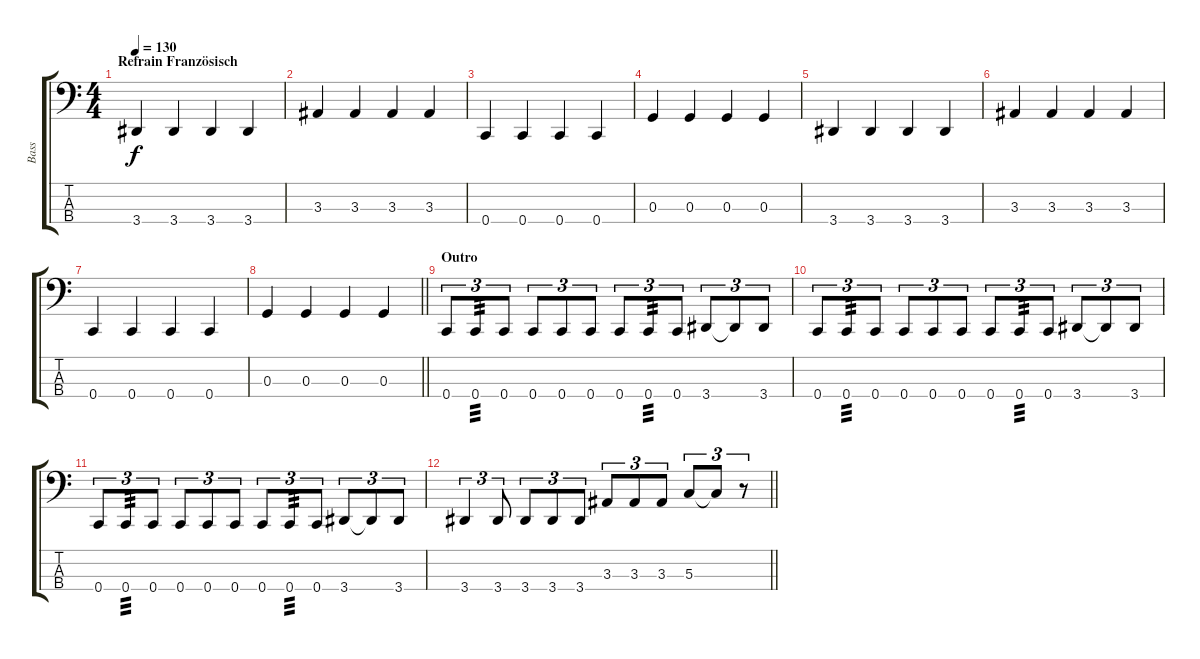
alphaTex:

\track ("Bass" "Bass") {instrument electricbassfinger}
\staff {score tabs}
\tuning (F2 C2 G1 C1) {hide}
\ts (4 4)
\section ("" "Refrain Französisch")
\tempo 130
\clef f4
\ks c
3.4.4{dy f} 3.4.4 3.4.4 3.4.4 |
3.3.4 3.3.4 3.3.4 3.3.4 |
0.4.4 0.4.4 0.4.4 0.4.4 |
0.3.4 0.3.4 0.3.4 0.3.4 |
3.4.4 3.4.4 3.4.4 3.4.4 |
3.3.4 3.3.4 3.3.4 3.3.4 |
0.4.4 0.4.4 0.4.4 0.4.4 |
\barLineRight lightlight
0.3.4 0.3.4 0.3.4 0.3.4 |
\section ("" "Outro")
0.4.8{tu (3 2)} 0.4.8{tu (3 2) tp 3} 0.4.8{tu (3 2)} 0.4.8{tu (3 2)} 0.4.8{tu (3 2)} 0.4.8{tu (3 2)} 0.4.8{tu (3 2)} 0.4.8{tu (3 2) tp 3} 0.4.8{tu (3 2)} 3.4.8{tu (3 2)} 3.4{t}.8{tu (3 2)} 3.4.8{tu (3 2)} |
0.4.8{tu (3 2)} 0.4.8{tu (3 2) tp 3} 0.4.8{tu (3 2)} 0.4.8{tu (3 2)} 0.4.8{tu (3 2)} 0.4.8{tu (3 2)} 0.4.8{tu (3 2)} 0.4.8{tu (3 2) tp 3} 0.4.8{tu (3 2)} 3.4.8{tu (3 2)} 3.4{t}.8{tu (3 2)} 3.4.8{tu (3 2)} |
0.4.8{tu (3 2)} 0.4.8{tu (3 2) tp 3} 0.4.8{tu (3 2)} 0.4.8{tu (3 2)} 0.4.8{tu (3 2)} 0.4.8{tu (3 2)} 0.4.8{tu (3 2)} 0.4.8{tu (3 2) tp 3} 0.4.8{tu (3 2)} 3.4.8{tu (3 2)} 3.4{t}.8{tu (3 2)} 3.4.8{tu (3 2)} |
\barLineRight lightlight
3.4.4{tu (3 2)} 3.4.8{tu (3 2)} 3.4.8{tu (3 2)} 3.4.8{tu (3 2)} 3.4.8{tu (3 2)} 3.3.8{tu (3 2)} 3.3.8{tu (3 2)} 3.3.8{tu (3 2)} 5.3.8{tu (3 2)} 5.3{t}.8{tu (3 2)} r.8{tu (3 2)}
